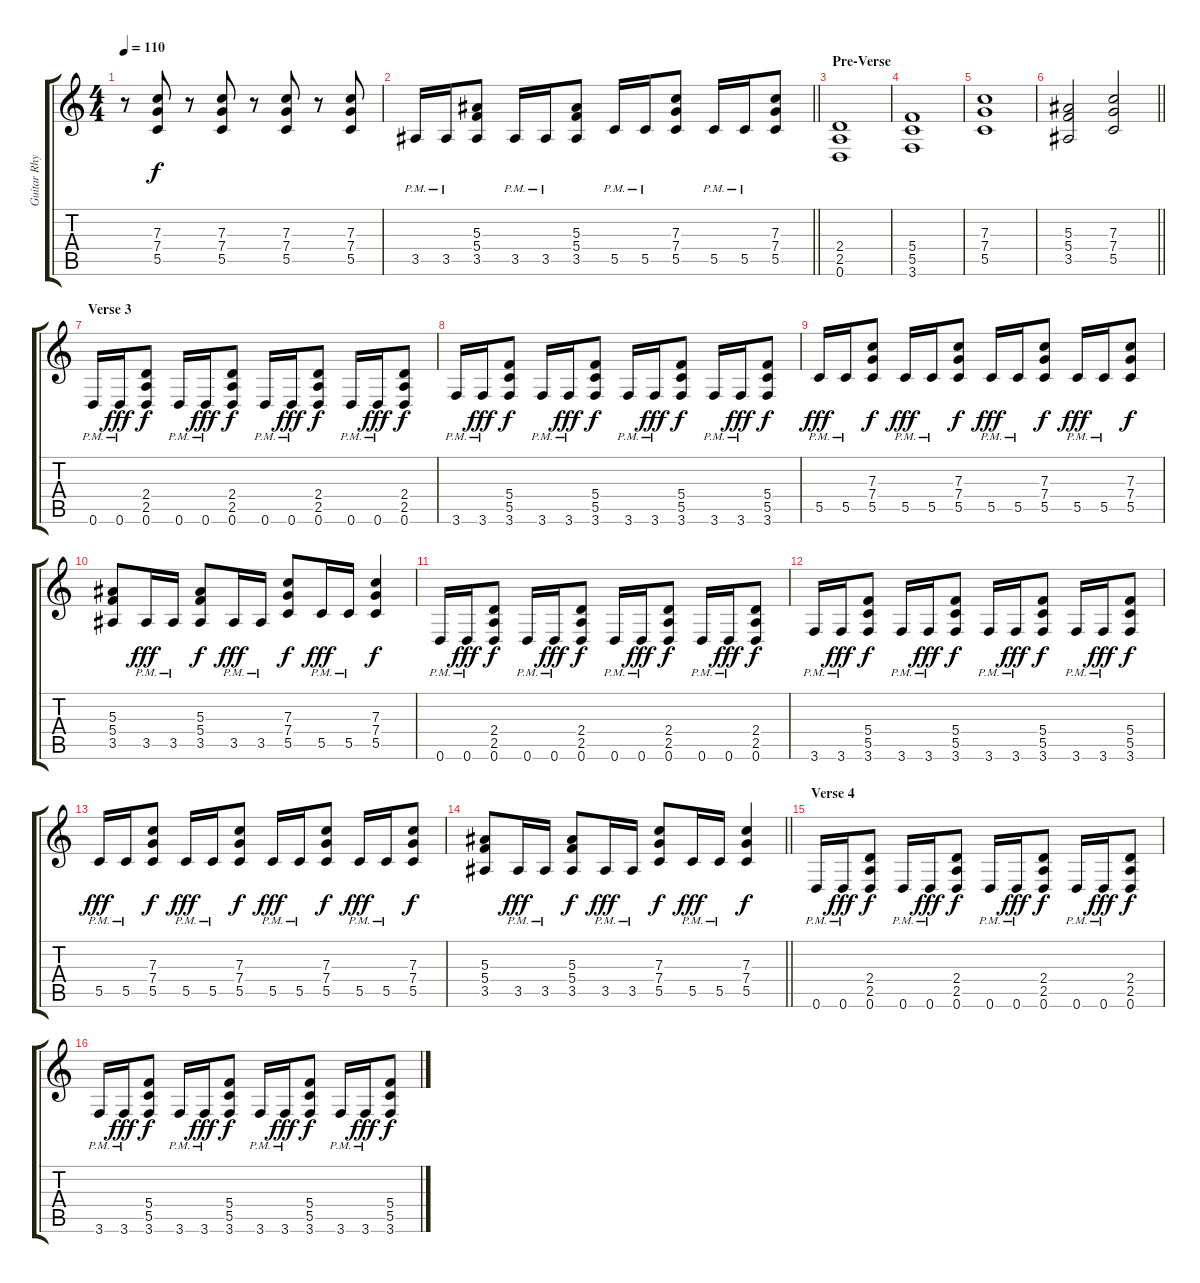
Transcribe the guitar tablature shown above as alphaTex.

\track ("Guitar Rhythm" "Guitar Rhy") {instrument distortionguitar}
\staff {score tabs}
\tuning (D4 A3 F3 C3 G2 D2) {hide}
\ts (4 4)
\tempo 110
\clef g2
\ks c
r.8{dy f} (7.3 7.4 5.5).8 r.8 (7.3 7.4 5.5).8 r.8 (7.3 7.4 5.5).8 r.8 (7.3 7.4 5.5).8 |
\barLineRight lightlight
3.5{pm}.16 3.5{pm}.16 (5.3 5.4 3.5).8 3.5{pm}.16 3.5{pm}.16 (5.3 5.4 3.5).8 5.5{pm}.16 5.5{pm}.16 (7.3 7.4 5.5).8 5.5{pm}.16 5.5{pm}.16 (7.3 7.4 5.5).8 |
\section ("" "Pre-Verse")
(2.4 2.5 0.6).1 |
(5.4 5.5 3.6).1 |
(7.3 7.4 5.5).1 |
\barLineRight lightlight
(5.3 5.4 3.5).2 (7.3 7.4 5.5).2 |
\section ("" "Verse 3")
0.6{pm}.16 0.6{pm}.16{dy fff} (2.4 2.5 0.6).8{dy f} 0.6{pm}.16 0.6{pm}.16{dy fff} (2.4 2.5 0.6).8{dy f} 0.6{pm}.16 0.6{pm}.16{dy fff} (2.4 2.5 0.6).8{dy f} 0.6{pm}.16 0.6{pm}.16{dy fff} (2.4 2.5 0.6).8{dy f} |
3.6{pm}.16 3.6{pm}.16{dy fff} (5.4 5.5 3.6).8{dy f} 3.6{pm}.16 3.6{pm}.16{dy fff} (5.4 5.5 3.6).8{dy f} 3.6{pm}.16 3.6{pm}.16{dy fff} (5.4 5.5 3.6).8{dy f} 3.6{pm}.16 3.6{pm}.16{dy fff} (5.4 5.5 3.6).8{dy f} |
5.5{pm}.16{dy fff} 5.5{pm}.16 (7.3 7.4 5.5).8{dy f} 5.5{pm}.16{dy fff} 5.5{pm}.16 (7.3 7.4 5.5).8{dy f} 5.5{pm}.16{dy fff} 5.5{pm}.16 (7.3 7.4 5.5).8{dy f} 5.5{pm}.16{dy fff} 5.5{pm}.16 (7.3 7.4 5.5).8{dy f} |
(5.3 5.4 3.5).8 3.5{pm}.16{dy fff} 3.5{pm}.16 (5.3 5.4 3.5).8{dy f} 3.5{pm}.16{dy fff} 3.5{pm}.16 (7.3 7.4 5.5).8{dy f} 5.5{pm}.16{dy fff} 5.5{pm}.16 (7.3 7.4 5.5).4{dy f} |
0.6{pm}.16 0.6{pm}.16{dy fff} (2.4 2.5 0.6).8{dy f} 0.6{pm}.16 0.6{pm}.16{dy fff} (2.4 2.5 0.6).8{dy f} 0.6{pm}.16 0.6{pm}.16{dy fff} (2.4 2.5 0.6).8{dy f} 0.6{pm}.16 0.6{pm}.16{dy fff} (2.4 2.5 0.6).8{dy f} |
3.6{pm}.16 3.6{pm}.16{dy fff} (5.4 5.5 3.6).8{dy f} 3.6{pm}.16 3.6{pm}.16{dy fff} (5.4 5.5 3.6).8{dy f} 3.6{pm}.16 3.6{pm}.16{dy fff} (5.4 5.5 3.6).8{dy f} 3.6{pm}.16 3.6{pm}.16{dy fff} (5.4 5.5 3.6).8{dy f} |
5.5{pm}.16{dy fff} 5.5{pm}.16 (7.3 7.4 5.5).8{dy f} 5.5{pm}.16{dy fff} 5.5{pm}.16 (7.3 7.4 5.5).8{dy f} 5.5{pm}.16{dy fff} 5.5{pm}.16 (7.3 7.4 5.5).8{dy f} 5.5{pm}.16{dy fff} 5.5{pm}.16 (7.3 7.4 5.5).8{dy f} |
\barLineRight lightlight
(5.3 5.4 3.5).8 3.5{pm}.16{dy fff} 3.5{pm}.16 (5.3 5.4 3.5).8{dy f} 3.5{pm}.16{dy fff} 3.5{pm}.16 (7.3 7.4 5.5).8{dy f} 5.5{pm}.16{dy fff} 5.5{pm}.16 (7.3 7.4 5.5).4{dy f} |
\section ("" "Verse 4")
0.6{pm}.16 0.6{pm}.16{dy fff} (2.4 2.5 0.6).8{dy f} 0.6{pm}.16 0.6{pm}.16{dy fff} (2.4 2.5 0.6).8{dy f} 0.6{pm}.16 0.6{pm}.16{dy fff} (2.4 2.5 0.6).8{dy f} 0.6{pm}.16 0.6{pm}.16{dy fff} (2.4 2.5 0.6).8{dy f} |
3.6{pm}.16 3.6{pm}.16{dy fff} (5.4 5.5 3.6).8{dy f} 3.6{pm}.16 3.6{pm}.16{dy fff} (5.4 5.5 3.6).8{dy f} 3.6{pm}.16 3.6{pm}.16{dy fff} (5.4 5.5 3.6).8{dy f} 3.6{pm}.16 3.6{pm}.16{dy fff} (5.4 5.5 3.6).8{dy f}
